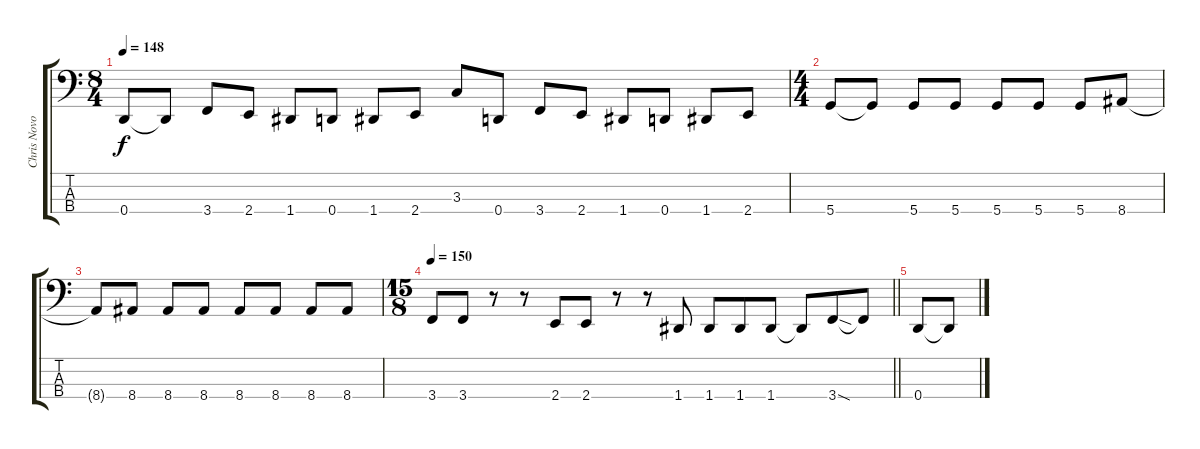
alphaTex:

\track ("Chris Novoselic" "Chris Novo") {instrument electricbasspick}
\staff {score tabs}
\tuning (G2 D2 A1 D1) {hide}
\ts (8 4)
\tempo 148
\clef f4
\ks c
0.4.8{dy f} 0.4{t}.8 3.4.8 2.4.8 1.4.8 0.4.8 1.4.8 2.4.8 3.3.8 0.4.8 3.4.8 2.4.8 1.4.8 0.4.8 1.4.8 2.4.8 |
\ts (4 4)
5.4.8 5.4{t}.8 5.4.8 5.4.8 5.4.8 5.4.8 5.4.8 8.4.8 |
8.4{t}.8 8.4.8 8.4.8 8.4.8 8.4.8 8.4.8 8.4.8 8.4.8 |
\ts (15 8)
\tempo 150
\barLineRight lightlight
3.4.8 3.4.8 r.8 r.8 2.4.8 2.4.8 r.8 r.8 1.4.8 1.4.8 1.4.8 1.4.8 1.4{t}.8 3.4{sod}.8 3.4{t}.8 |
0.4.8 0.4{t}.8
